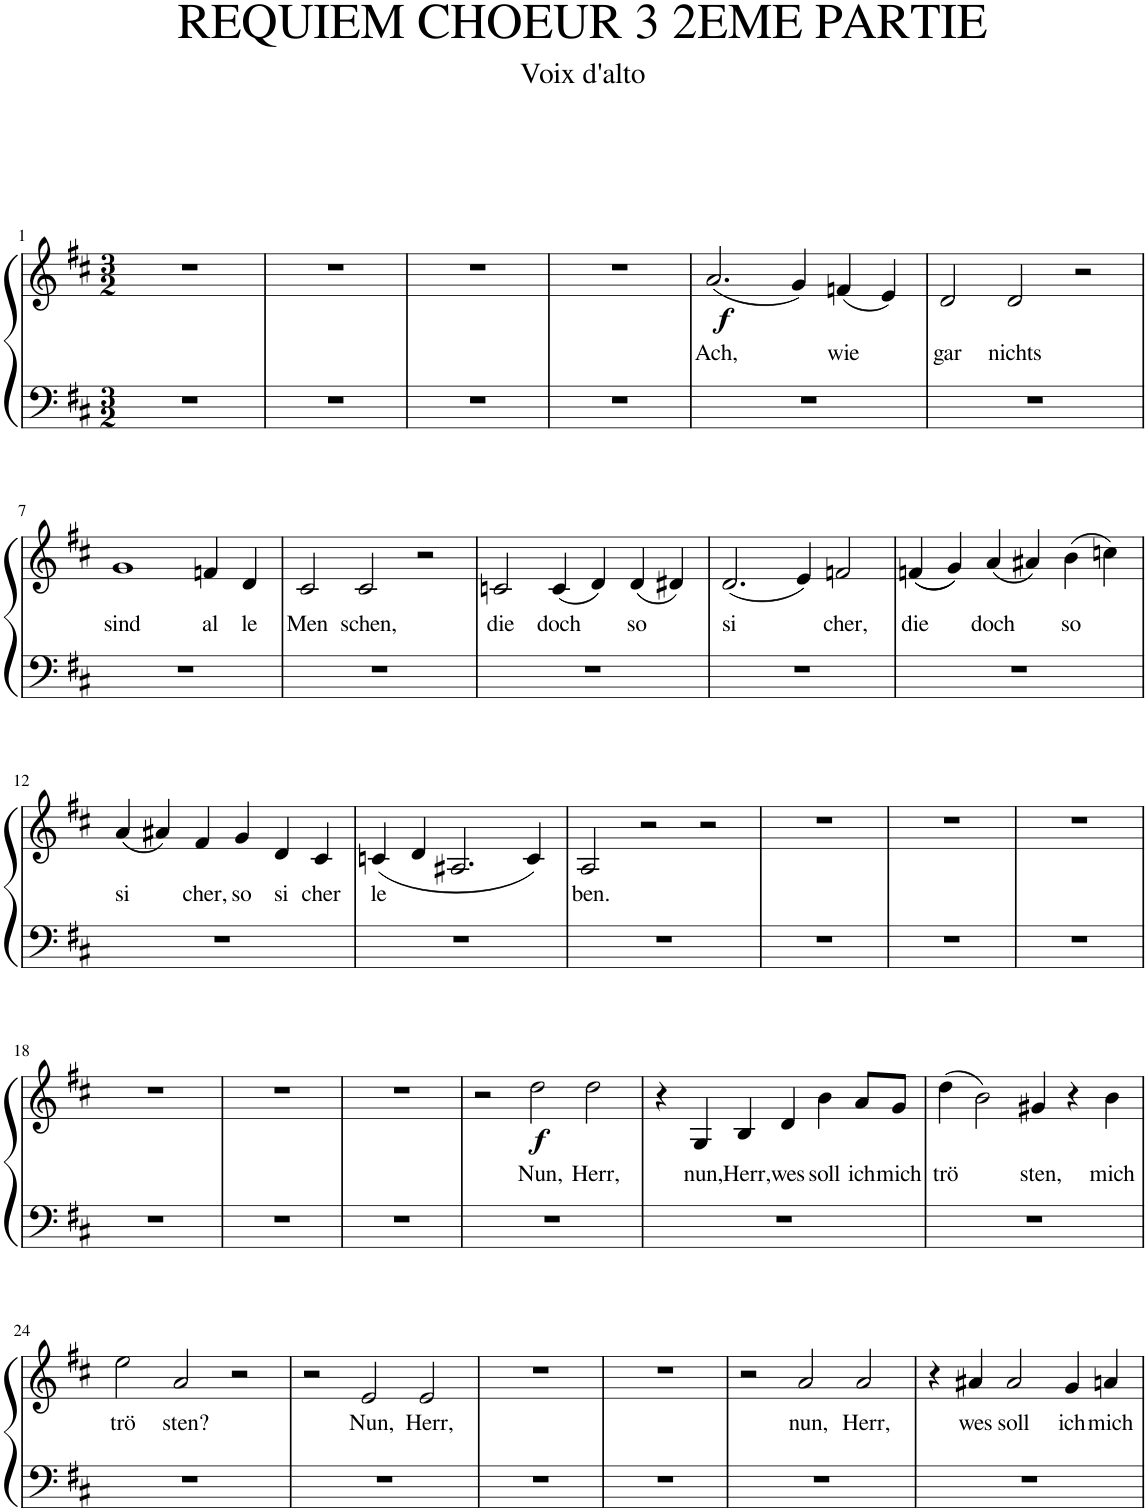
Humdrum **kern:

**kern	**kern	**text	**dynam
*part1	*part1	*part1	*part1
*staff2	*staff1	*staff1	*staff1/2
*I"Piano	*	*	*
*I'Pno.	*	*	*
*clefF4	*clefG2	*	*
*k[f#c#]	*k[f#c#]	*	*
*M3/2	*M3/2	*	*
=1	=1	=1	=1
1.r	1.r	.	.
=2	=2	=2	=2
1.r	1.r	.	.
=3	=3	=3	=3
1.r	1.r	.	.
=4	=4	=4	=4
1.r	1.r	.	.
=5	=5	=5	=5
!	!	!LO:LY:b	!LO:DY:b
1.r	(2.a/	Ach,	f
.	4g/)	.	.
!	!	!LO:LY:b	!
.	(4fn/	wie	.
.	4e/)	.	.
=6	=6	=6	=6
!	!	!LO:LY:b	!
1.r	2d/	gar	.
!	!	!LO:LY:b	!
.	2d/	nichts	.
.	2r	.	.
!!LO:LB:g=z
=7	=7	=7	=7
!	!	!LO:LY:b	!
1.r	1g	sind	.
!	!	!LO:LY:b	!
.	4fn/	al	.
!	!	!LO:LY:b	!
.	4d/	le	.
=8	=8	=8	=8
!	!	!LO:LY:b	!
1.r	2c#/	Men	.
!	!	!LO:LY:b	!
.	2c#/	schen,	.
.	2r	.	.
=9	=9	=9	=9
!	!	!LO:LY:b	!
1.r	2cn/	die	.
!	!	!LO:LY:b	!
.	(4c/	doch	.
.	4d/)	.	.
!	!	!LO:LY:b	!
.	(4d/	so	.
.	4d#X/)	.	.
=10	=10	=10	=10
!	!	!LO:LY:b	!
1.r	(2.d/	si	.
.	4e/)	.	.
!	!	!LO:LY:b	!
.	2fn/	cher,	.
=11	=11	=11	=11
!	!	!LO:LY:b	!
1.r	((4fn/	die	.
.	4g/))	.	.
!	!	!LO:LY:b	!
.	(4a/	doch	.
.	4a#X/)	.	.
!	!	!LO:LY:b	!
.	(4b\	so	.
.	4ccn\)	.	.
!!LO:LB:g=z
=12	=12	=12	=12
!	!	!LO:LY:b	!
1.r	(4a/	si	.
.	4a#X/)	.	.
!	!	!LO:LY:b	!
.	4f#/	cher,	.
!	!	!LO:LY:b	!
.	4g/	so	.
!	!	!LO:LY:b	!
.	4d/	si	.
!	!	!LO:LY:b	!
.	4c#/	cher	.
=13	=13	=13	=13
!	!	!LO:LY:b	!
1.r	(4cn/	le	.
.	4d/	.	.
.	2.A#X/	.	.
.	4c/)	.	.
=14	=14	=14	=14
!	!	!LO:LY:b	!
1.r	2A/	ben.	.
.	2r	.	.
.	2r	.	.
=15	=15	=15	=15
1.r	1.r	.	.
=16	=16	=16	=16
1.r	1.r	.	.
=17	=17	=17	=17
1.r	1.r	.	.
!!LO:LB:g=z
=18	=18	=18	=18
1.r	1.r	.	.
=19	=19	=19	=19
1.r	1.r	.	.
=20	=20	=20	=20
1.r	1.r	.	.
=21	=21	=21	=21
1.r	2r	.	.
!	!	!LO:LY:b	!LO:DY:b
.	2dd\	Nun,	f
!	!	!LO:LY:b	!
.	2dd\	Herr,	.
=22	=22	=22	=22
1.r	4r	.	.
!	!	!LO:LY:b	!
.	4G/	nun,	.
!	!	!LO:LY:b	!
.	4B/	Herr,	.
!	!	!LO:LY:b	!
.	4d/	wes	.
!	!	!LO:LY:b	!
.	4b\	soll	.
!	!	!LO:LY:b	!
.	8a/L	ich	.
!	!	!LO:LY:b	!
.	8g/J	mich	.
=23	=23	=23	=23
!	!	!LO:LY:b	!
1.r	(4dd\	trö	.
.	2b\)	.	.
!	!	!LO:LY:b	!
.	4g#X/	sten,	.
.	4r	.	.
!	!	!LO:LY:b	!
.	4b\	mich	.
!!LO:LB:g=z
=24	=24	=24	=24
!	!	!LO:LY:b	!
1.r	2ee\	trö	.
!	!	!LO:LY:b	!
.	2a/	sten?	.
.	2r	.	.
=25	=25	=25	=25
1.r	2r	.	.
!	!	!LO:LY:b	!
.	2e/	Nun,	.
!	!	!LO:LY:b	!
.	2e/	Herr,	.
=26	=26	=26	=26
1.r	1.r	.	.
=27	=27	=27	=27
1.r	1.r	.	.
=28	=28	=28	=28
1.r	2r	.	.
!	!	!LO:LY:b	!
.	2a/	nun,	.
!	!	!LO:LY:b	!
.	2a/	Herr,	.
=29	=29	=29	=29
1.r	4r	.	.
!	!	!LO:LY:b	!
.	4a#X/	wes	.
!	!	!LO:LY:b	!
.	2a#/	soll	.
!	!	!LO:LY:b	!
.	4g/	ich	.
!	!	!LO:LY:b	!
.	4an/	mich	.
=	=	=	=
*-	*-	*-	*-
